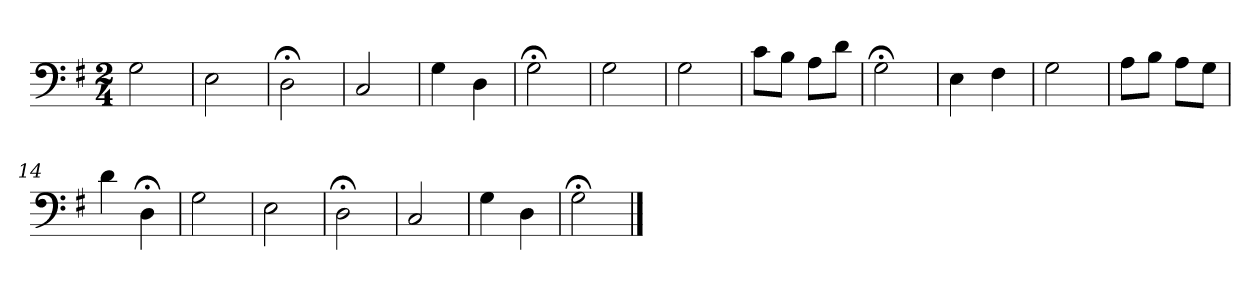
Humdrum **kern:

**kern
*part1
*staff1
*k[f#]
*G:
*M2/4
*MM120
=1
2G
=2
2E
=3
2D;<
=4
2C
=5
4G
4D
=6
2G;<
=7
2G
=8
2G
=9
8cL
8BJ
8AL
8dJ
=10
2G;<
=11
4E
4F#
=12
2G
=13
8AL
8BJ
8AL
8GJ
=14
4d
4D;<
=15
2G
=16
2E
=17
2D;<
=18
2C
=19
4G
4D
=20
2G;<
==
*-
